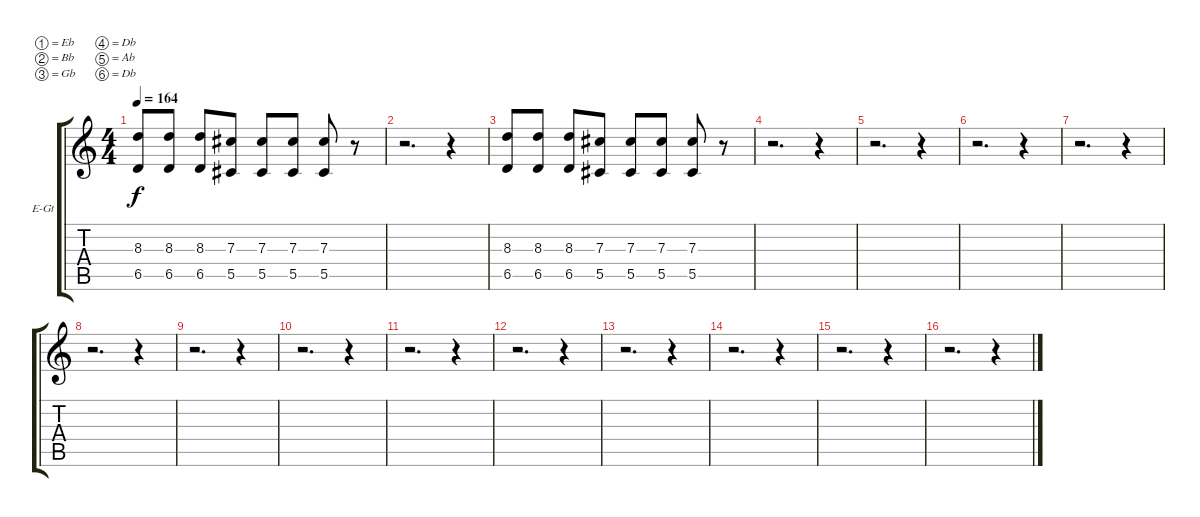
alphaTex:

\bracketExtendMode groupsimilarinstruments
\firstSystemTrackNameOrientation horizontal
\otherSystemsTrackNameOrientation horizontal
\track ("Electric Guitar 2" "E-Gt") {instrument distortionguitar}
\staff {score tabs}
\tuning (Eb4 Bb3 Gb3 Db3 Ab2 Db2)
\ts (4 4)
\tempo 164
\clef g2
\ks c
(6.5 8.3).8{dy f} (6.5 8.3).8 (6.5 8.3).8 (5.5 7.3).8 (5.5 7.3).8 (5.5 7.3).8 (5.5 7.3).8 r.8 |
r.2{d} r.4 |
(6.5 8.3).8 (6.5 8.3).8 (6.5 8.3).8 (5.5 7.3).8 (5.5 7.3).8 (5.5 7.3).8 (5.5 7.3).8 r.8 |
r.2{d} r.4 |
r.2{d} r.4 |
r.2{d} r.4 |
r.2{d} r.4 |
r.2{d} r.4 |
r.2{d} r.4 |
r.2{d} r.4 |
r.2{d} r.4 |
r.2{d} r.4 |
r.2{d} r.4 |
r.2{d} r.4 |
r.2{d} r.4 |
r.2{d} r.4
